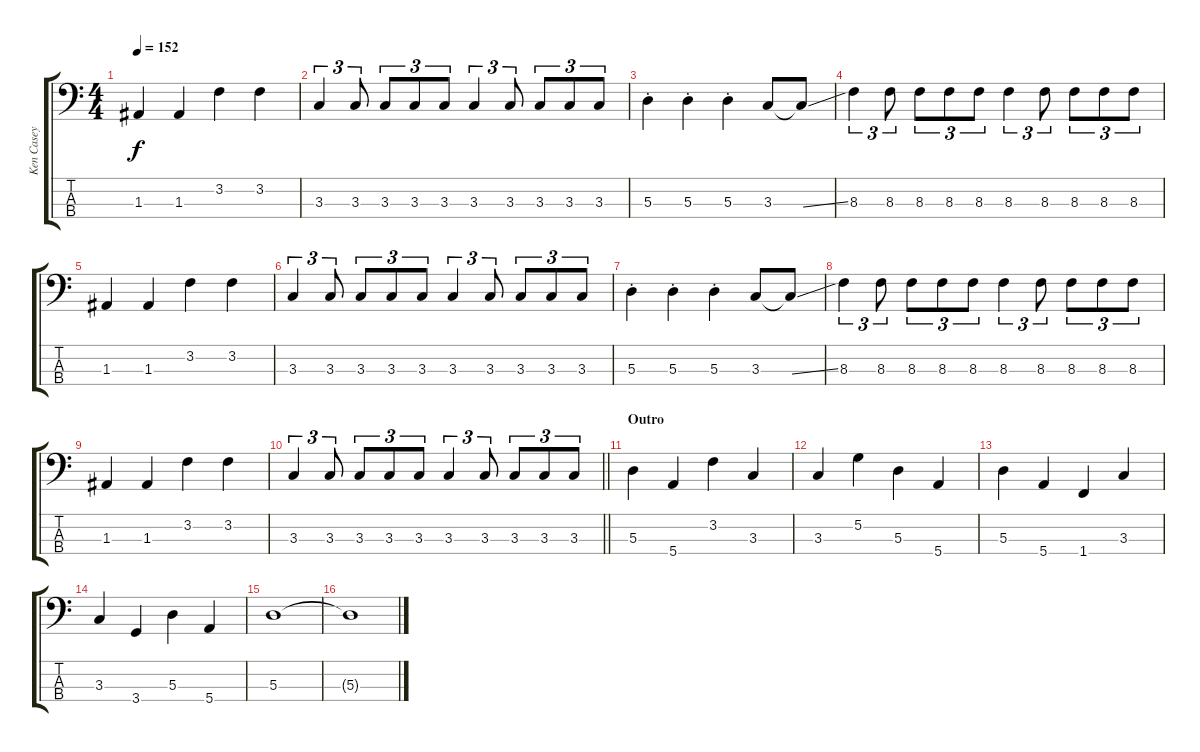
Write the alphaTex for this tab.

\track ("Ken Casey (Bass Guitar)" "Ken Casey ") {instrument electricbasspick}
\staff {score tabs}
\tuning (G2 D2 A1 E1) {hide}
\ts (4 4)
\tempo 152
\clef f4
\ks c
1.3.4{dy f} 1.3.4 3.2.4 3.2.4 |
3.3.4{tu (3 2)} 3.3.8{tu (3 2)} 3.3.8{tu (3 2)} 3.3.8{tu (3 2)} 3.3.8{tu (3 2)} 3.3.4{tu (3 2)} 3.3.8{tu (3 2)} 3.3.8{tu (3 2)} 3.3.8{tu (3 2)} 3.3.8{tu (3 2)} |
5.3{st}.4 5.3{st}.4 5.3{st}.4 3.3.8 3.3{ss t}.8 |
8.3.4{tu (3 2)} 8.3.8{tu (3 2)} 8.3.8{tu (3 2)} 8.3.8{tu (3 2)} 8.3.8{tu (3 2)} 8.3.4{tu (3 2)} 8.3.8{tu (3 2)} 8.3.8{tu (3 2)} 8.3.8{tu (3 2)} 8.3.8{tu (3 2)} |
1.3.4 1.3.4 3.2.4 3.2.4 |
3.3.4{tu (3 2)} 3.3.8{tu (3 2)} 3.3.8{tu (3 2)} 3.3.8{tu (3 2)} 3.3.8{tu (3 2)} 3.3.4{tu (3 2)} 3.3.8{tu (3 2)} 3.3.8{tu (3 2)} 3.3.8{tu (3 2)} 3.3.8{tu (3 2)} |
5.3{st}.4 5.3{st}.4 5.3{st}.4 3.3.8 3.3{ss t}.8 |
8.3.4{tu (3 2)} 8.3.8{tu (3 2)} 8.3.8{tu (3 2)} 8.3.8{tu (3 2)} 8.3.8{tu (3 2)} 8.3.4{tu (3 2)} 8.3.8{tu (3 2)} 8.3.8{tu (3 2)} 8.3.8{tu (3 2)} 8.3.8{tu (3 2)} |
1.3.4 1.3.4 3.2.4 3.2.4 |
\barLineRight lightlight
3.3.4{tu (3 2)} 3.3.8{tu (3 2)} 3.3.8{tu (3 2)} 3.3.8{tu (3 2)} 3.3.8{tu (3 2)} 3.3.4{tu (3 2)} 3.3.8{tu (3 2)} 3.3.8{tu (3 2)} 3.3.8{tu (3 2)} 3.3.8{tu (3 2)} |
\section ("" "Outro")
5.3.4 5.4.4 3.2.4 3.3.4 |
3.3.4 5.2.4 5.3.4 5.4.4 |
5.3.4 5.4.4 1.4.4 3.3.4 |
3.3.4 3.4.4 5.3.4 5.4.4 |
5.3.1 |
5.3{t}.1
